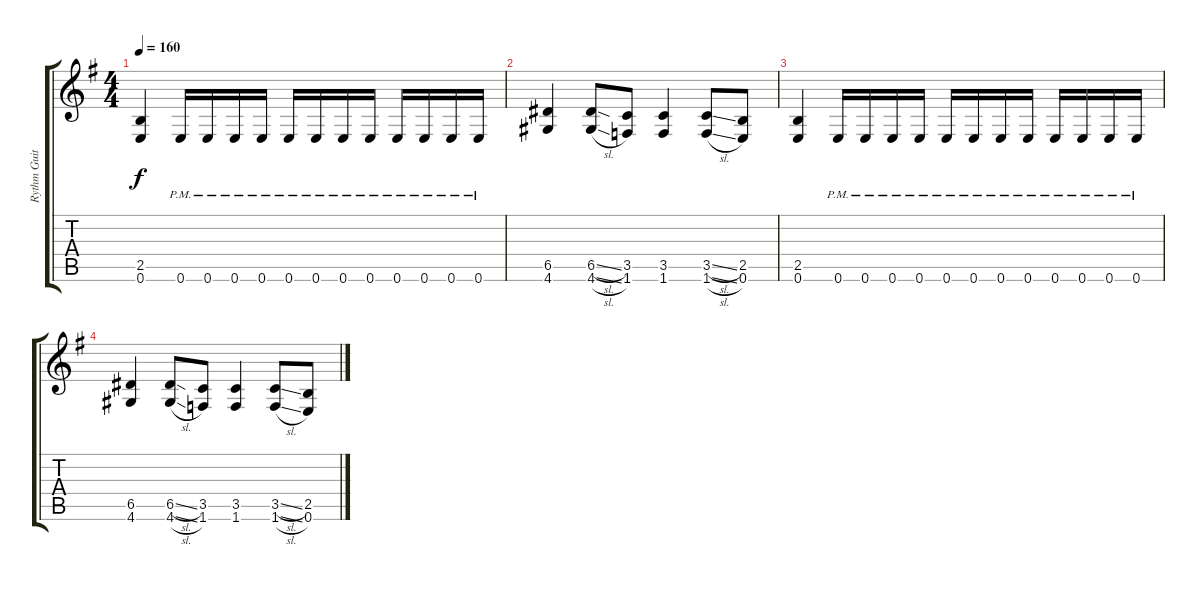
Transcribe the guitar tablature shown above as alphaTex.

\track ("Rythm Guitar" "Rythm Guit") {instrument distortionguitar}
\staff {score tabs}
\tuning (E4 B3 G3 D3 A2 E2) {hide}
\ts (4 4)
\tempo 160
\clef g2
\ks g
(2.5 0.6).4{dy f} 0.6{pm}.16 0.6{pm}.16 0.6{pm}.16 0.6{pm}.16 0.6{pm}.16 0.6{pm}.16 0.6{pm}.16 0.6{pm}.16 0.6{pm}.16 0.6{pm}.16 0.6{pm}.16 0.6{pm}.16 |
(6.5 4.6).4 (6.5{sl} 4.6{sl}).8 (3.5 1.6).8 (3.5 1.6).4 (3.5{sl} 1.6{sl}).8 (2.5 0.6).8 |
(2.5 0.6).4 0.6{pm}.16 0.6{pm}.16 0.6{pm}.16 0.6{pm}.16 0.6{pm}.16 0.6{pm}.16 0.6{pm}.16 0.6{pm}.16 0.6{pm}.16 0.6{pm}.16 0.6{pm}.16 0.6{pm}.16 |
(6.5 4.6).4 (6.5{sl} 4.6{sl}).8 (3.5 1.6).8 (3.5 1.6).4 (3.5{sl} 1.6{sl}).8 (2.5 0.6).8
